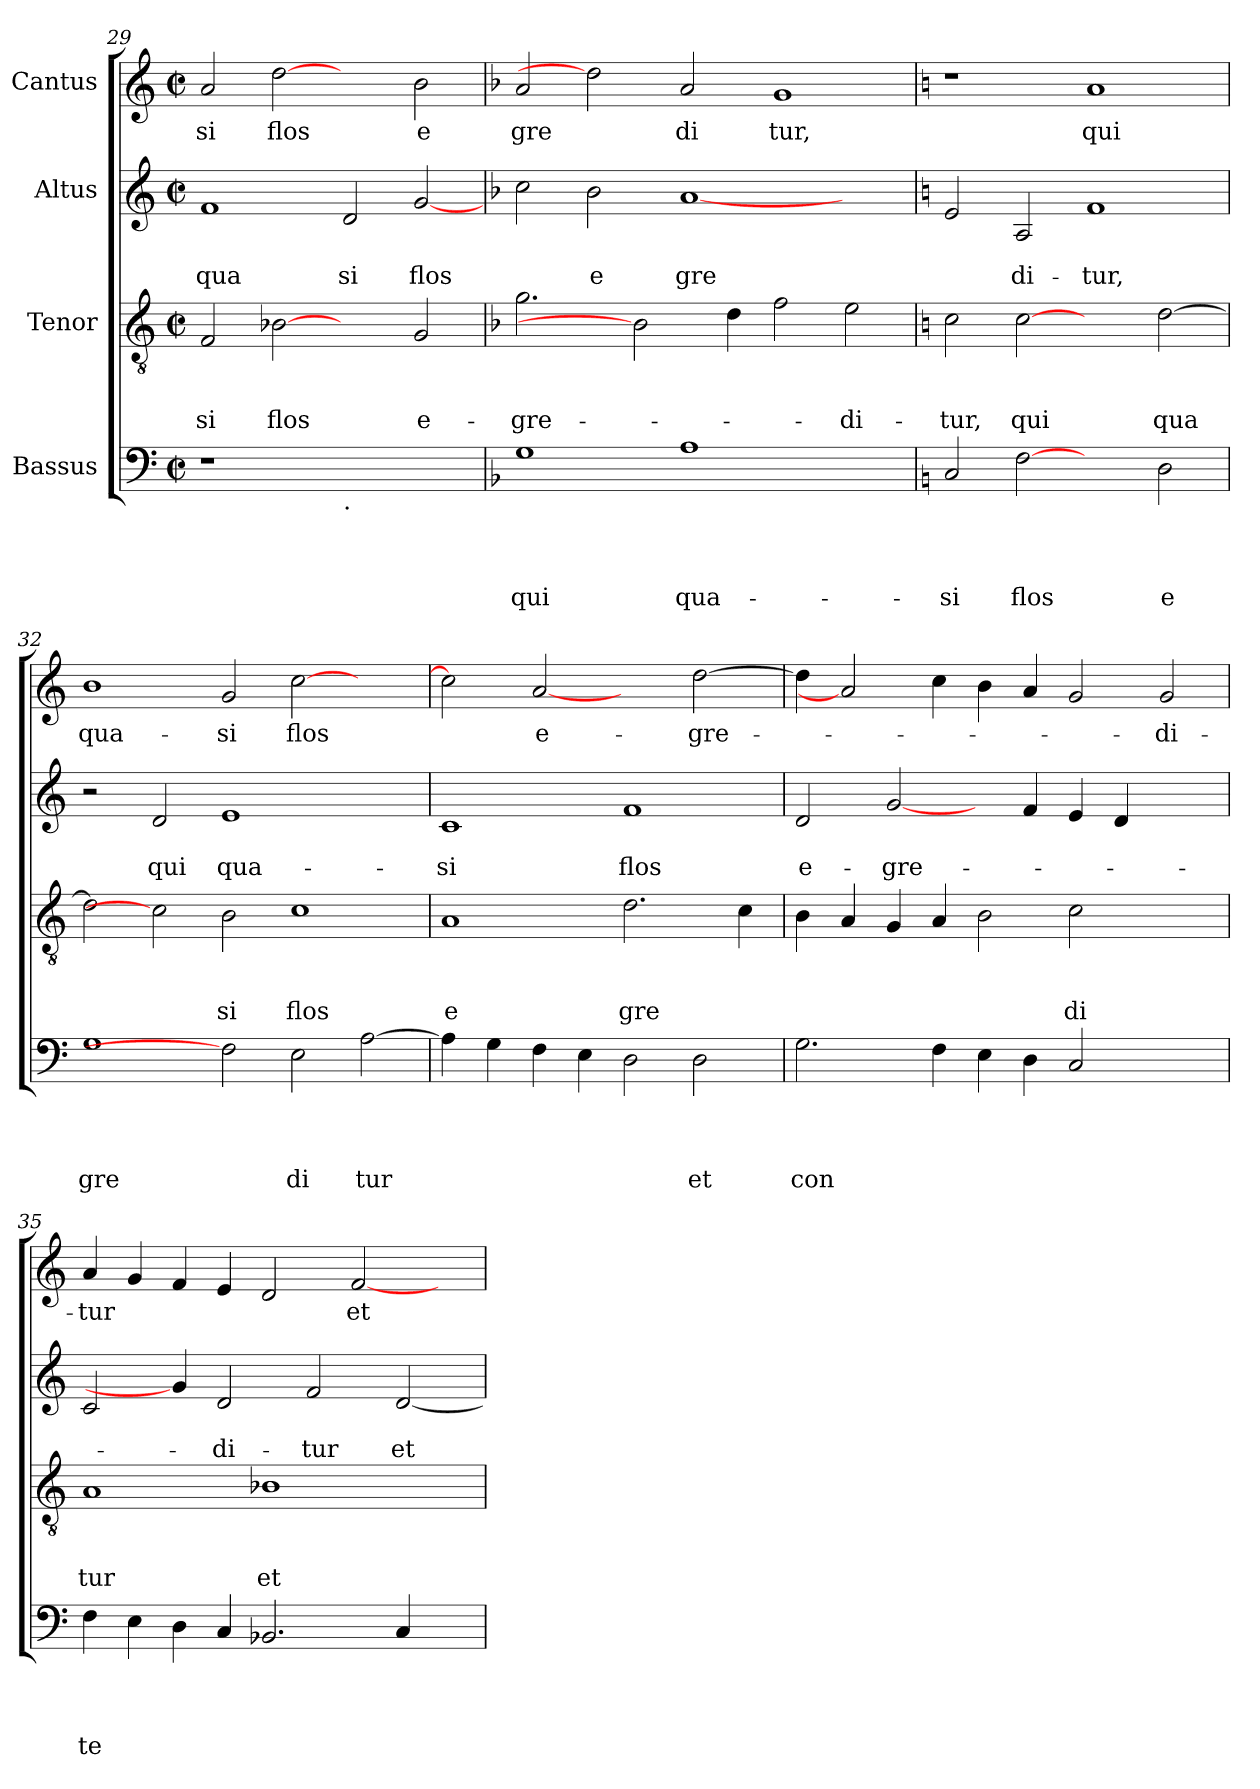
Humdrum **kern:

**kern	**text	**text	**text	**text	**kern	**text	**text	**text	**kern	**text	**text	**kern	**text
*part4	*part4	*part4	*part4	*part4	*part3	*part3	*part3	*part3	*part2	*part2	*part2	*part1	*part1
*staff4	*staff4	*staff4	*staff4	*staff4	*staff3	*staff3	*staff3	*staff3	*staff2	*staff2	*staff2	*staff1	*staff1
*I"Bassus	*	*	*	*	*I"Tenor	*	*	*	*I"Altus	*	*	*I"Cantus	*
*clefF4	*	*	*	*	*clefGv2	*	*	*	*clefG2	*	*	*clefG2	*
*k[]	*	*	*	*	*k[]	*	*	*	*k[]	*	*	*k[]	*
*C:	*	*	*	*	*C:	*	*	*	*C:	*	*	*C:	*
*M2/2	*	*	*	*	*M2/2	*	*	*	*M2/2	*	*	*M2/2	*
*met(c|)	*	*	*	*	*met(c|)	*	*	*	*met(c|)	*	*	*met(c|)	*
=29	=29	=29	=29	=29	=29	=29	=29	=29	=29	=29	=29	=29	=29
!	!	!	!	!	!	!	!	!LO:LY:b	!	!	!LO:LY:b	!	!LO:LY:b
1r	.	.	.	.	2F/	.	.	-si	1f	.	qua	2a/	si
!	!	!	!	!	!	!	!	!LO:LY:b	!	!	!	!	!LO:LY:b
.	.	.	.	.	[2B-	.	.	flos	.	.	.	[2dd	flos
!LO:TX:b:t=.	!	!	!	!	!	!	!	!	!	!	!	!	!
!	!	!	!	!	!	!	!	!	!	!	!LO:LY:b	!	!
1ryy	.	.	.	.	2ryy	.	.	.	2d/	.	si	2ryy	.
!	!	!	!	!	!	!	!	!LO:LY:b	!	!	!LO:LY:b	!	!LO:LY:b
.	.	.	.	.	2G/	.	.	e-	[<2g/	.	flos	2b\	e
=30	=30	=30	=30	=30	=30	=30	=30	=30	=30	=30	=30	=30	=30
*k[b-]	*	*	*	*	*k[b-]	*	*	*	*k[b-]	*	*	*k[b-]	*
*F:	*	*	*	*	*F:	*	*	*	*F:	*	*	*F:	*
!	!	!	!	!LO:LY:b	!	!	!	!LO:LY:b	!	!	!	!	!LO:LY:b
1G	.	.	.	qui	2.g\	.	.	-gre-	2cc\	.	.	2a/	gre
!	!	!	!	!	!	!	!	!	!	!	!LO:LY:b	!	!
.	.	.	.	.	.	.	.	.	2b-\	.	e	2dd]	.
.	.	.	.	.	2B-]	.	.	.	.	.	.	.	.
!	!	!	!	!LO:LY:b	!	!	!	!	!	!	!LO:LY:b	!	!LO:LY:b
1A	.	.	.	qua-	.	.	.	.	[<1a	.	gre	2a/	di
.	.	.	.	.	4d\	.	.	.	.	.	.	.	.
!	!	!	!	!	!	!	!	!	!	!	!	!	!LO:LY:b
.	.	.	.	.	2f\	.	.	.	.	.	.	1g	tur,
!	!	!	!	!	!	!	!	!LO:LY:b	!	!	!	!	!
2ryy	.	.	.	.	2e\	.	.	-di-	2ryy	.	.	.	.
!!LO:LB:g=z
=31	=31	=31	=31	=31	=31	=31	=31	=31	=31	=31	=31	=31	=31
*k[]	*	*	*	*	*k[]	*	*	*	*k[]	*	*	*k[]	*
*C:	*	*	*	*	*C:	*	*	*	*C:	*	*	*C:	*
!	!	!	!	!LO:LY:b	!	!	!	!LO:LY:b	!	!	!	!	!
2C/	.	.	.	-si	2c\	.	.	-tur,	2e/	.	.	1r	.
!	!	!	!	!LO:LY:b	!	!	!	!LO:LY:b	!	!	!LO:LY:b	!	!
[2F	.	.	.	flos	[2c	.	.	qui	2A/	.	di-	.	.
!	!	!	!	!	!	!	!	!	!	!	!LO:LY:b	!	!LO:LY:b
2ryy	.	.	.	.	2ryy	.	.	.	1f	.	-tur,	1a	qui
!	!	!	!	!LO:LY:b	!	!	!	!LO:LY:b	!	!	!	!	!
2D\	.	.	.	e	[>2d\	.	.	qua	.	.	.	.	.
=32	=32	=32	=32	=32	=32	=32	=32	=32	=32	=32	=32	=32	=32
!	!	!	!	!LO:LY:b	!	!	!	!	!	!	!	!	!LO:LY:b
1G	.	.	.	gre	2d\]	.	.	.	2r	.	.	1b	qua-
!	!	!	!	!	!	!	!	!	!	!	!LO:LY:b	!	!
.	.	.	.	.	2c]	.	.	.	2d/	.	qui	.	.
!	!	!	!	!	!	!	!	!LO:LY:b	!	!	!LO:LY:b	!	!LO:LY:b
2F]	.	.	.	.	2B\	.	.	si	1e	.	qua-	2g/	-si
!	!	!	!	!LO:LY:b	!	!	!	!LO:LY:b	!	!	!	!	!LO:LY:b
2E\	.	.	.	di	1c	.	.	flos	.	.	.	[>2cc\	flos
!	!	!	!	!LO:LY:b	!	!	!	!	!	!	!	!	!
[>2A\	.	.	.	tur	.	.	.	.	2ryy	.	.	2ryy	.
=33	=33	=33	=33	=33	=33	=33	=33	=33	=33	=33	=33	=33	=33
!	!	!	!	!	!	!	!	!LO:LY:b	!	!	!LO:LY:b	!	!
4A\]	.	.	.	.	1A	.	.	e	1c	.	-si	2cc\]	.
4G\	.	.	.	.	.	.	.	.	.	.	.	.	.
!	!	!	!	!	!	!	!	!	!	!	!	!	!LO:LY:b
4F\	.	.	.	.	.	.	.	.	.	.	.	[2a	e-
4E\	.	.	.	.	.	.	.	.	.	.	.	.	.
!	!	!	!	!	!	!	!	!LO:LY:b	!	!	!LO:LY:b	!	!
2D\	.	.	.	.	2.d\	.	.	gre	1f	.	flos	2ryy	.
!	!	!	!	!LO:LY:b	!	!	!	!	!	!	!	!	!LO:LY:b
2D\	.	.	.	et	.	.	.	.	.	.	.	[>2dd\	-gre-
.	.	.	.	.	4c\	.	.	.	.	.	.	.	.
=34	=34	=34	=34	=34	=34	=34	=34	=34	=34	=34	=34	=34	=34
!	!	!	!	!LO:LY:b	!	!	!	!	!	!	!LO:LY:b	!	!
2.G\	.	.	.	con	4B\	.	.	.	2d/	.	e-	4dd\]	.
.	.	.	.	.	4A/	.	.	.	.	.	.	2a]	.
!	!	!	!	!	!	!	!	!	!	!	!LO:LY:b	!	!
.	.	.	.	.	4G/	.	.	.	[2g/	.	-gre-	.	.
4F\	.	.	.	.	4A/	.	.	.	.	.	.	4cc\	.
4E\	.	.	.	.	2B\	.	.	.	4ryy	.	.	4b\	.
4D\	.	.	.	.	.	.	.	.	4f/	.	.	4a/	.
!	!	!	!	!	!	!	!	!LO:LY:b	!	!	!	!	!
2C/	.	.	.	.	2c\	.	.	di	4e/	.	.	2g/	.
.	.	.	.	.	.	.	.	.	4d/	.	.	.	.
!	!	!	!	!	!	!	!	!	!	!	!	!	!LO:LY:b
2ryy	.	.	.	.	2ryy	.	.	.	2ryy	.	.	2g/	-di-
=35	=35	=35	=35	=35	=35	=35	=35	=35	=35	=35	=35	=35	=35
!	!	!	!	!LO:LY:b	!	!	!	!LO:LY:b	!	!	!	!	!LO:LY:b
4F\	.	.	.	te	1A	.	.	tur	2c/	.	.	4a/	-tur
4E\	.	.	.	.	.	.	.	.	.	.	.	4g/	.
4D\	.	.	.	.	.	.	.	.	4g/]	.	.	4f/	.
!	!	!	!	!	!	!	!	!	!	!	!LO:LY:b	!	!
4C/	.	.	.	.	.	.	.	.	2d/	.	-di-	4e/	.
!	!	!	!	!	!	!	!	!LO:LY:b	!	!	!	!	!
2.BB-X/	.	.	.	.	1B-X	.	.	et	.	.	.	2d/	.
!	!	!	!	!	!	!	!	!	!	!	!LO:LY:b	!	!
.	.	.	.	.	.	.	.	.	2f/	.	-tur	.	.
!	!	!	!	!	!	!	!	!	!	!	!	!	!LO:LY:b
.	.	.	.	.	.	.	.	.	.	.	.	[<2f/	et
!	!	!	!	!	!	!	!	!	!	!	!LO:LY:b	!	!
4C/	.	.	.	.	.	.	.	.	[<2d/	.	et	.	.
4ryy	.	.	.	.	4ryy	.	.	.	.	.	.	4ryy	.
=	=	=	=	=	=	=	=	=	=	=	=	=	=
*-	*-	*-	*-	*-	*-	*-	*-	*-	*-	*-	*-	*-	*-
